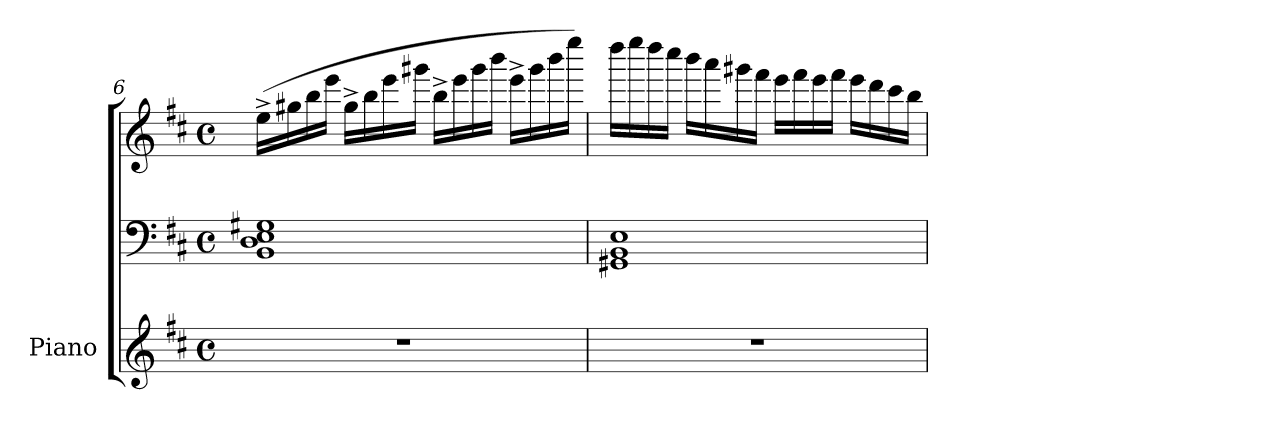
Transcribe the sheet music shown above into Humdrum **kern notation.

**kern	**kern	**kern
*part1	*part1	*part1
*staff3	*staff2	*staff1
*I"Piano	*	*
*I'Pno	*	*
!!LO:LB:g=z
*clefG2	*clefF4	*clefG2
*k[f#c#]	*k[f#c#]	*k[f#c#]
*M4/4	*M4/4	*M4/4
*met(c)	*met(c)	*met(c)
=6	=6	=6
1r	1BB 1D 1E 1G#X	(>16ee^\LL
.	.	16gg#X\
.	.	16bb\
.	.	16eee\JJ
.	.	16gg#^\LL
.	.	16bb\
.	.	16eee\
.	.	16ggg#X\JJ
.	.	16bb^\LL
.	.	16eee\
.	.	16ggg#\
.	.	16bbb\JJ
.	.	16eee^\LL
.	.	16ggg#\
.	.	16bbb\
.	.	16eeee\JJ)
=7	=7	=7
1r	1GG#X 1BB 1E	16dddd\LL
.	.	16eeee\
.	.	16dddd\
.	.	16cccc#\JJ
.	.	16bbb\LL
.	.	16aaa\
.	.	16ggg#X\
.	.	16fff#\JJ
.	.	16eee\LL
.	.	16fff#\
.	.	16eee\
.	.	16fff#\JJ
.	.	16eee\LL
.	.	16ddd\
.	.	16ccc#\
.	.	16bb\JJ
=	=	=
*-	*-	*-
